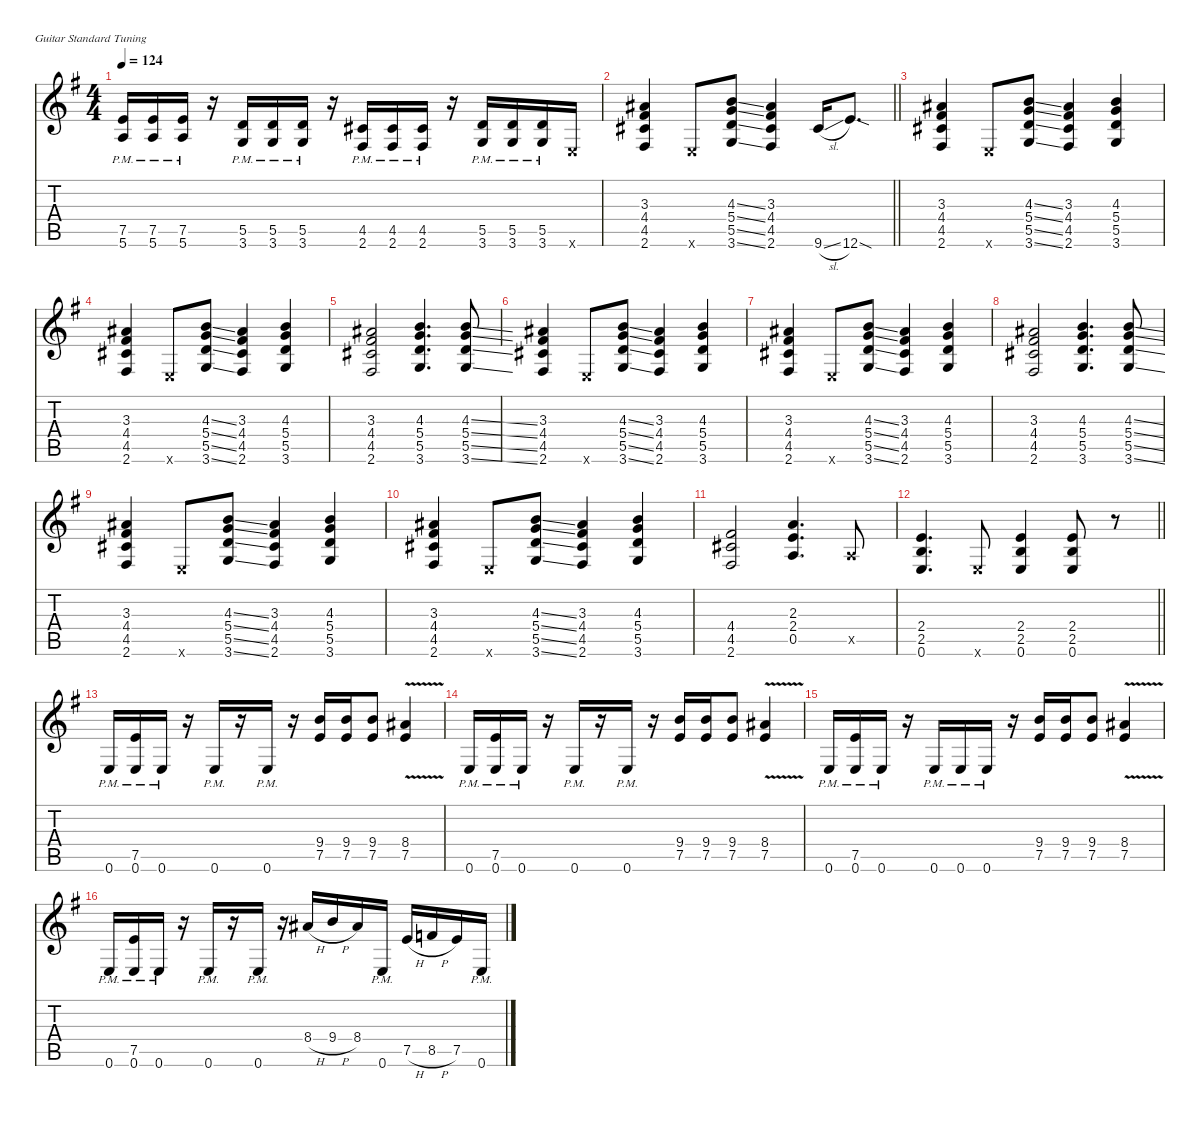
\defaultSystemsLayout 4
\hideDynamics
\bracketExtendMode nobrackets
\singleTrackTrackNamePolicy hidden
\multiTrackTrackNamePolicy hidden
\otherSystemsTrackNameOrientation horizontal
\track ("Guitar 1" "dist.guit.") {defaultSystemsLayout 4 mute instrument distortionguitar}
\staff {score tabs}
\tuning (E4 B3 G3 D3 A2 E2)
\ts (4 4)
\beaming (8 2 2 2 2)
\tempo 124
\clef g2
\ks eminor
(7.5{pm acc forcenatural} 5.6{pm acc forcenatural}).16{dy f beam Up} (7.5{pm acc forcenatural} 5.6{pm acc forcenatural}).16{beam Up} (7.5{pm acc forcenatural} 5.6{pm acc forcenatural}).16{beam Up} r.16{beam Up} (5.5{pm acc forcenatural} 3.6{pm acc forcenatural}).16{beam Up} (5.5{pm acc forcenatural} 3.6{pm acc forcenatural}).16{beam Up} (5.5{pm acc forcenatural} 3.6{pm acc forcenatural}).16{beam Up} r.16{beam Up} (4.5{pm acc #} 2.6{pm acc #}).16{beam Up} (4.5{pm acc #} 2.6{pm acc #}).16{beam Up} (4.5{pm acc #} 2.6{pm acc #}).16{beam Up} r.16{beam Up} (5.5{pm acc forcenatural} 3.6{pm acc forcenatural}).16{beam Up} (5.5{pm acc forcenatural} 3.6{pm acc forcenatural}).16{beam Up} (5.5{pm acc forcenatural} 3.6{pm acc forcenatural}).16{beam Up} 0.6{x acc forcenatural}.16{beam Up} |
\barLineRight lightlight
(3.3{acc #} 4.4{acc #} 4.5{acc #} 2.6{acc #}).4{beam Up} 0.6{x acc forcenatural}.8{beam Up} (4.3{ss acc forcenatural} 5.4{ss acc forcenatural} 5.5{ss acc forcenatural} 3.6{ss acc forcenatural}).8{beam Up} (3.3{acc #} 4.4{acc #} 4.5{acc #} 2.6{acc #}).4{beam Up} 9.6{sl acc #}.16{beam Up} 12.6{sod acc forcenatural}.8{d beam Up} |
(3.3{acc #} 4.4{acc #} 4.5{acc #} 2.6{acc #}).4{beam Up} 0.6{x acc forcenatural}.8{beam Up} (4.3{ss acc forcenatural} 5.4{ss acc forcenatural} 5.5{ss acc forcenatural} 3.6{ss acc forcenatural}).8{beam Up} (3.3{acc #} 4.4{acc #} 4.5{acc #} 2.6{acc #}).4{beam Up} (4.3{acc forcenatural} 5.4{acc forcenatural} 5.5{acc forcenatural} 3.6{acc forcenatural}).4{beam Up} |
(3.3{acc #} 4.4{acc #} 4.5{acc #} 2.6{acc #}).4{beam Up} 0.6{x acc forcenatural}.8{beam Up} (4.3{ss acc forcenatural} 5.4{ss acc forcenatural} 5.5{ss acc forcenatural} 3.6{ss acc forcenatural}).8{beam Up} (3.3{acc #} 4.4{acc #} 4.5{acc #} 2.6{acc #}).4{beam Up} (4.3{acc forcenatural} 5.4{acc forcenatural} 5.5{acc forcenatural} 3.6{acc forcenatural}).4{beam Up} |
(3.3{acc #} 4.4{acc #} 4.5{acc #} 2.6{acc #}).2{beam Up} (4.3{acc forcenatural} 5.4{acc forcenatural} 5.5{acc forcenatural} 3.6{acc forcenatural}).4{d beam Up} (4.3{ss acc forcenatural} 5.4{ss acc forcenatural} 5.5{ss acc forcenatural} 3.6{ss acc forcenatural}).8{beam Up} |
(3.3{acc #} 4.4{acc #} 4.5{acc #} 2.6{acc #}).4{beam Up} 0.6{x acc forcenatural}.8{beam Up} (4.3{ss acc forcenatural} 5.4{ss acc forcenatural} 5.5{ss acc forcenatural} 3.6{ss acc forcenatural}).8{beam Up} (3.3{acc #} 4.4{acc #} 4.5{acc #} 2.6{acc #}).4{beam Up} (4.3{acc forcenatural} 5.4{acc forcenatural} 5.5{acc forcenatural} 3.6{acc forcenatural}).4{beam Up} |
(3.3{acc #} 4.4{acc #} 4.5{acc #} 2.6{acc #}).4{beam Up} 0.6{x acc forcenatural}.8{beam Up} (4.3{ss acc forcenatural} 5.4{ss acc forcenatural} 5.5{ss acc forcenatural} 3.6{ss acc forcenatural}).8{beam Up} (3.3{acc #} 4.4{acc #} 4.5{acc #} 2.6{acc #}).4{beam Up} (4.3{acc forcenatural} 5.4{acc forcenatural} 5.5{acc forcenatural} 3.6{acc forcenatural}).4{beam Up} |
(3.3{acc #} 4.4{acc #} 4.5{acc #} 2.6{acc #}).2{beam Up} (4.3{acc forcenatural} 5.4{acc forcenatural} 5.5{acc forcenatural} 3.6{acc forcenatural}).4{d beam Up} (4.3{ss acc forcenatural} 5.4{ss acc forcenatural} 5.5{ss acc forcenatural} 3.6{ss acc forcenatural}).8{beam Up} |
(3.3{acc #} 4.4{acc #} 4.5{acc #} 2.6{acc #}).4{beam Up} 0.6{x acc forcenatural}.8{beam Up} (4.3{ss acc forcenatural} 5.4{ss acc forcenatural} 5.5{ss acc forcenatural} 3.6{ss acc forcenatural}).8{beam Up} (3.3{acc #} 4.4{acc #} 4.5{acc #} 2.6{acc #}).4{beam Up} (4.3{acc forcenatural} 5.4{acc forcenatural} 5.5{acc forcenatural} 3.6{acc forcenatural}).4{beam Up} |
(3.3{acc #} 4.4{acc #} 4.5{acc #} 2.6{acc #}).4{beam Up} 0.6{x acc forcenatural}.8{beam Up} (4.3{ss acc forcenatural} 5.4{ss acc forcenatural} 5.5{ss acc forcenatural} 3.6{ss acc forcenatural}).8{beam Up} (3.3{acc #} 4.4{acc #} 4.5{acc #} 2.6{acc #}).4{beam Up} (4.3{acc forcenatural} 5.4{acc forcenatural} 5.5{acc forcenatural} 3.6{acc forcenatural}).4{beam Up} |
(4.4{acc #} 4.5{acc #} 2.6{acc #}).2{beam Up} (2.3{acc forcenatural} 2.4{acc forcenatural} 0.5{acc forcenatural}).4{d beam Up} 0.5{x acc forcenatural}.8{beam Up} |
\barLineRight lightlight
(2.4{acc forcenatural} 2.5{acc forcenatural} 0.6{acc forcenatural}).4{d beam Up} 0.6{x acc forcenatural}.8{beam Up} (2.4{acc forcenatural} 2.5{acc forcenatural} 0.6{acc forcenatural}).4{beam Up} (2.4{acc forcenatural} 2.5{acc forcenatural} 0.6{acc forcenatural}).8{beam Up} r.8{beam Up} |
0.6{pm acc forcenatural}.16{beam Up} (7.5{pm acc forcenatural} 0.6{pm acc forcenatural}).16{beam Up} 0.6{pm acc forcenatural}.16{beam Up} r.16{beam Up} 0.6{pm acc forcenatural}.16{beam Up} r.16{beam Up} 0.6{pm acc forcenatural}.16{beam Up} r.16{beam Up} (9.4{acc forcenatural} 7.5{acc forcenatural}).16{beam Up} (9.4{acc forcenatural} 7.5{acc forcenatural}).16{beam Up} (9.4{acc forcenatural} 7.5{acc forcenatural}).8{beam Up} (8.4{v acc #} 7.5{acc forcenatural}).4{beam Up} |
0.6{pm acc forcenatural}.16{beam Up} (7.5{pm acc forcenatural} 0.6{pm acc forcenatural}).16{beam Up} 0.6{pm acc forcenatural}.16{beam Up} r.16{beam Up} 0.6{pm acc forcenatural}.16{beam Up} r.16{beam Up} 0.6{pm acc forcenatural}.16{beam Up} r.16{beam Up} (9.4{acc forcenatural} 7.5{acc forcenatural}).16{beam Up} (9.4{acc forcenatural} 7.5{acc forcenatural}).16{beam Up} (9.4{acc forcenatural} 7.5{acc forcenatural}).8{beam Up} (8.4{v acc #} 7.5{acc forcenatural}).4{beam Up} |
0.6{pm acc forcenatural}.16{beam Up} (7.5{pm acc forcenatural} 0.6{pm acc forcenatural}).16{beam Up} 0.6{pm acc forcenatural}.16{beam Up} r.16{beam Up} 0.6{pm acc forcenatural}.16{beam Up} 0.6{pm acc forcenatural}.16{beam Up} 0.6{pm acc forcenatural}.16{beam Up} r.16{beam Up} (9.4{acc forcenatural} 7.5{acc forcenatural}).16{beam Up} (9.4{acc forcenatural} 7.5{acc forcenatural}).16{beam Up} (9.4{acc forcenatural} 7.5{acc forcenatural}).8{beam Up} (8.4{v acc #} 7.5{acc forcenatural}).4{beam Up} |
0.6{pm acc forcenatural}.16{beam Up} (7.5{pm acc forcenatural} 0.6{pm acc forcenatural}).16{beam Up} 0.6{pm acc forcenatural}.16{beam Up} r.16{beam Up} 0.6{pm acc forcenatural}.16{beam Up} r.16{beam Up} 0.6{pm acc forcenatural}.16{beam Up} r.16{beam Up} 8.4{h acc #}.16{beam Up} 9.4{h acc forcenatural}.16{beam Up} 8.4{acc #}.16{beam Up} 0.6{pm acc forcenatural}.16{beam Up} 7.5{h acc forcenatural}.16{beam Up} 8.5{h acc forcenatural}.16{beam Up} 7.5{acc forcenatural}.16{beam Up} 0.6{pm acc forcenatural}.16{beam Up}
